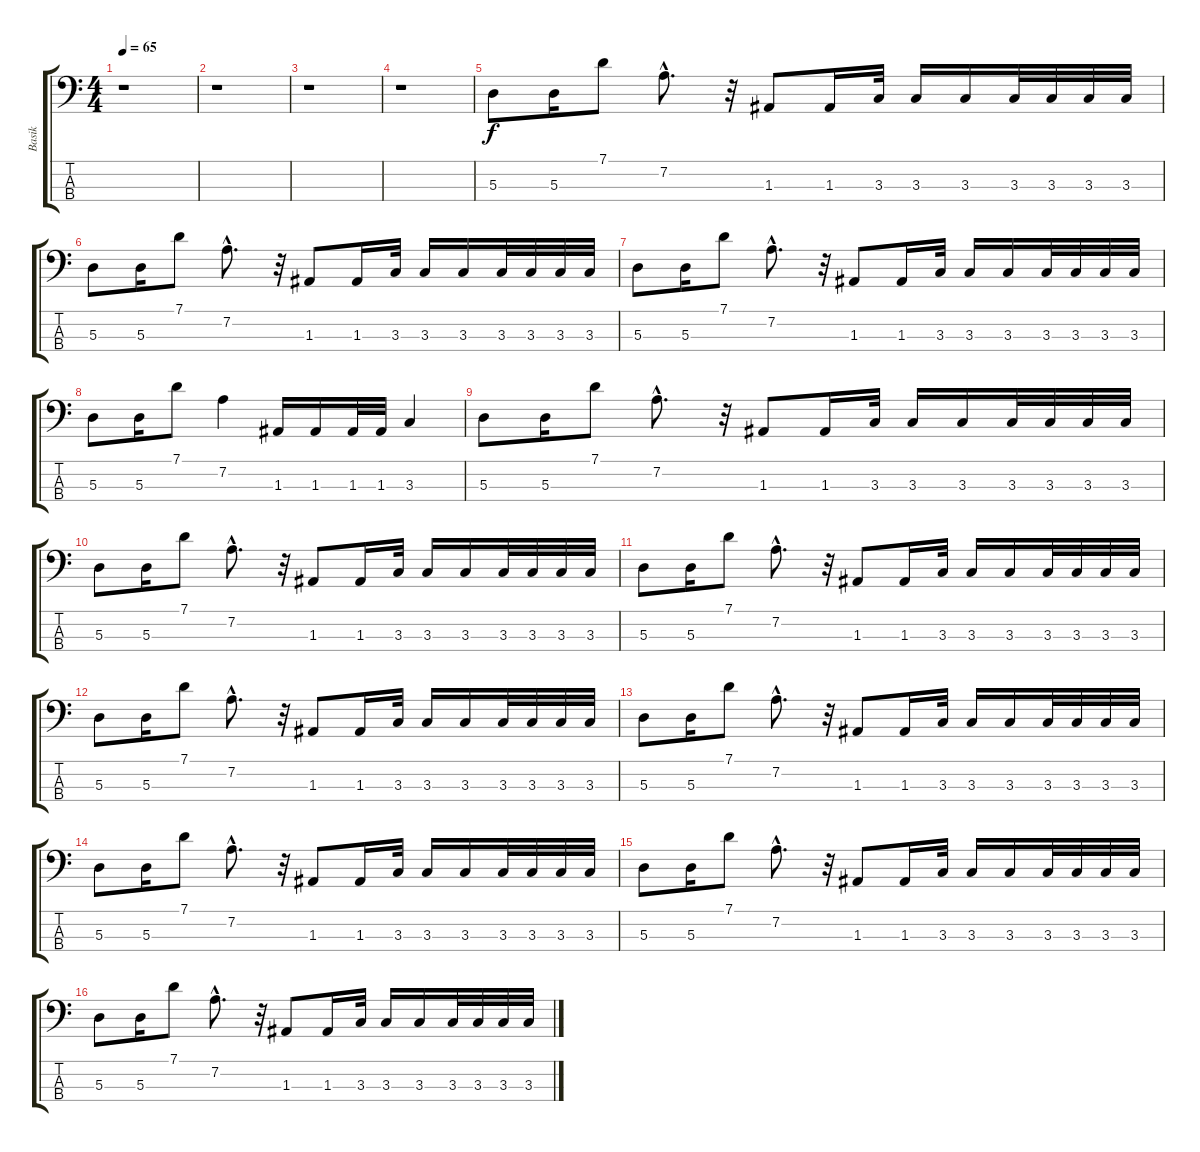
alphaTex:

\track ("Basik" "Basik") {instrument electricbassfinger}
\staff {score tabs}
\tuning (G2 D2 A1 E1) {hide}
\ts (4 4)
\tempo 65
\clef f4
\ks c
r.1{dy f instrument electricbassfinger} |
r.1 |
r.1 |
r.1 |
5.3.8 5.3.16 7.1.8 7.2{hac}.8{d} r.32 1.3.8 1.3.16 3.3.32 3.3.16 3.3.16 3.3.32 3.3.32 3.3.32 3.3.32 |
5.3.8 5.3.16 7.1.8 7.2{hac}.8{d} r.32 1.3.8 1.3.16 3.3.32 3.3.16 3.3.16 3.3.32 3.3.32 3.3.32 3.3.32 |
5.3.8 5.3.16 7.1.8 7.2{hac}.8{d} r.32 1.3.8 1.3.16 3.3.32 3.3.16 3.3.16 3.3.32 3.3.32 3.3.32 3.3.32 |
5.3.8 5.3.16 7.1.8 7.2.4 1.3.16 1.3.16 1.3.32 1.3.32 3.3.4 |
5.3.8 5.3.16 7.1.8 7.2{hac}.8{d} r.32 1.3.8 1.3.16 3.3.32 3.3.16 3.3.16 3.3.32 3.3.32 3.3.32 3.3.32 |
5.3.8 5.3.16 7.1.8 7.2{hac}.8{d} r.32 1.3.8 1.3.16 3.3.32 3.3.16 3.3.16 3.3.32 3.3.32 3.3.32 3.3.32 |
5.3.8 5.3.16 7.1.8 7.2{hac}.8{d} r.32 1.3.8 1.3.16 3.3.32 3.3.16 3.3.16 3.3.32 3.3.32 3.3.32 3.3.32 |
5.3.8 5.3.16 7.1.8 7.2{hac}.8{d} r.32 1.3.8 1.3.16 3.3.32 3.3.16 3.3.16 3.3.32 3.3.32 3.3.32 3.3.32 |
5.3.8 5.3.16 7.1.8 7.2{hac}.8{d} r.32 1.3.8 1.3.16 3.3.32 3.3.16 3.3.16 3.3.32 3.3.32 3.3.32 3.3.32 |
5.3.8 5.3.16 7.1.8 7.2{hac}.8{d} r.32 1.3.8 1.3.16 3.3.32 3.3.16 3.3.16 3.3.32 3.3.32 3.3.32 3.3.32 |
5.3.8 5.3.16 7.1.8 7.2{hac}.8{d} r.32 1.3.8 1.3.16 3.3.32 3.3.16 3.3.16 3.3.32 3.3.32 3.3.32 3.3.32 |
5.3.8 5.3.16 7.1.8 7.2{hac}.8{d} r.32 1.3.8 1.3.16 3.3.32 3.3.16 3.3.16 3.3.32 3.3.32 3.3.32 3.3.32
